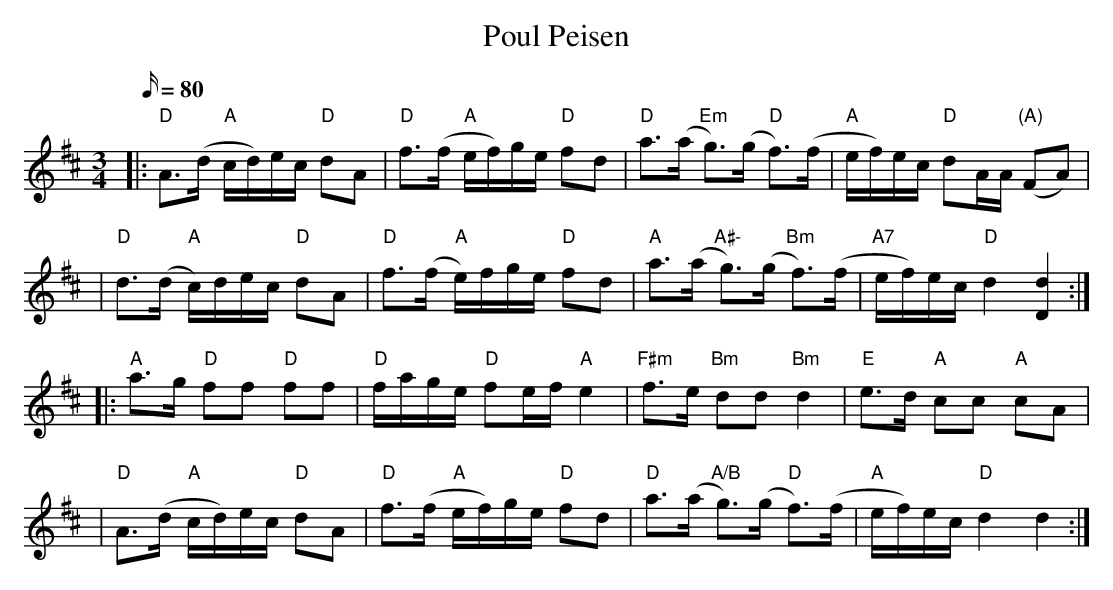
X:1
T:Poul Peisen
M:3/4
L:1/16
Q:80
K:D
|: "D"A3(d "A"cd)ec  "D"d2A2     | "D"f3(f   "A"ef)ge "D"f2d2 \
|  "D"a3(a "Em"g3)(g "D"f3)(f      | "A"ef)ec  "D"d2AA "(A)"(F2A2) |
|  "D"d3(d "A"c)dec  "D"d2A2     | "D"f3(f   "A"e)fge "D"f2d2 \
|  "A"a3(a "A#-"g3)(g "Bm"f3)(f    | "A7"ef)ec "D"d4  [D4d4]  :|
|: "A"a3g "D"f2f2 "D"f2f2      | "D"fage "D"f2ef "A"e4 \
|  "F#m"f3e "Bm"d2d2 "Bm"d4 | "E"e3d "A"c2c2 "A"c2A2 |
|  "D"A3(d "A"cd)ec  "D"d2A2     | "D"f3(f   "A"ef)ge "D"f2d2 \
|  "D"a3(a "A/B"g3)(g "D"f3)(f      | "A"ef)ec  "D"d4   d4   :|
